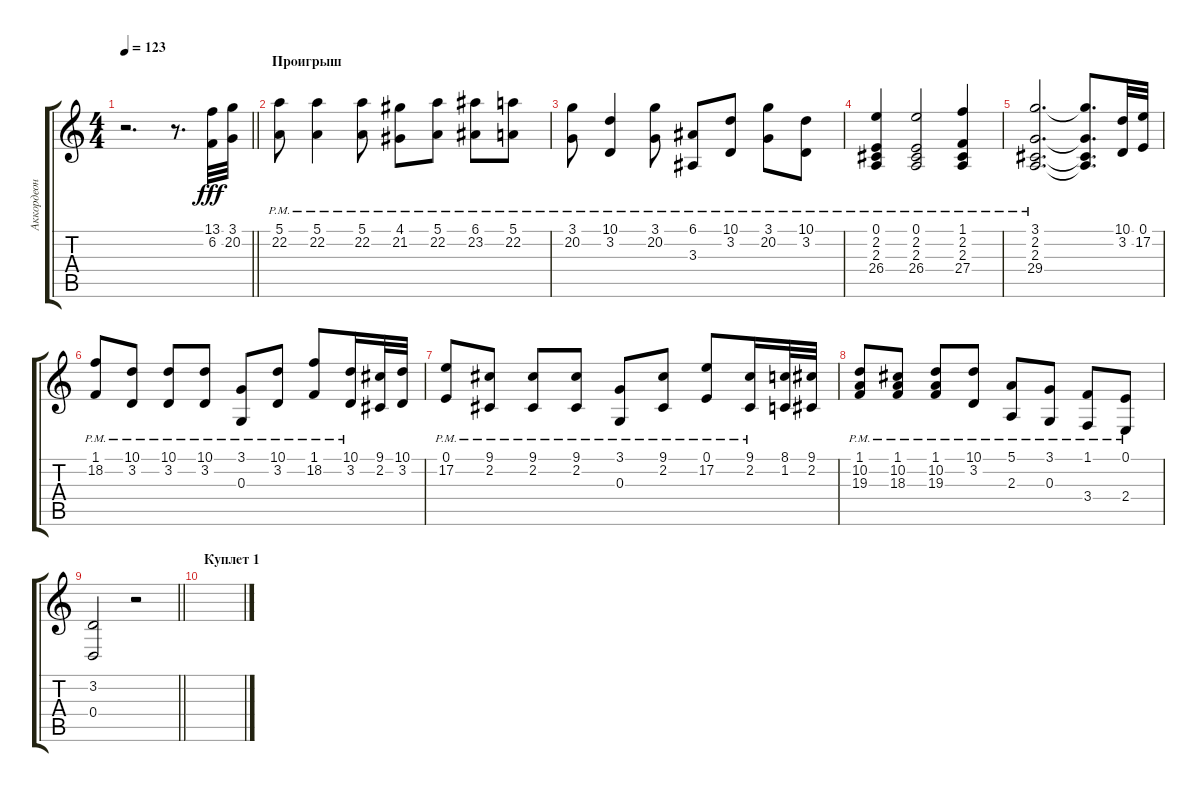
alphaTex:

\track ("Аккордеон 1 (соло)" "Аккордеон ") {instrument accordion}
\staff {score tabs}
\tuning (E4 B3 G3 D3 A2 E2) {hide}
\ts (4 4)
\tempo 123
\clef g2
\barLineRight lightlight
\ks c
r.2{d dy fff instrument accordion} r.8{d} (13.1 6.2).32 (3.1 20.2).32 |
\section ("" "Проигрыш")
(5.1{pm} 22.2{pm}).8 (5.1{pm} 22.2{pm}).4 (5.1{pm} 22.2{pm}).8 (4.1{pm} 21.2{pm}).8 (5.1{pm} 22.2{pm}).8 (6.1{pm} 23.2{pm}).8 (5.1{pm} 22.2{pm}).8 |
(3.1{pm} 20.2{pm}).8 (10.1{pm} 3.2{pm}).4 (3.1{pm} 20.2{pm}).8 (6.1{pm} 3.3{pm}).8 (10.1{pm} 3.2{pm}).8 (3.1{pm} 20.2{pm}).8 (10.1{pm} 3.2{pm}).8 |
(0.1{pm} 2.2{pm} 2.3{pm} 26.4{pm}).4 (0.1{pm} 2.2{pm} 2.3{pm} 26.4{pm}).2 (1.1{pm} 2.2{pm} 2.3{pm} 27.4{pm}).4 |
(3.1{pm} 2.2{pm} 2.3{pm} 29.4{pm}).2{d} (3.1{t} 2.2{t} 2.3{t} 29.4{t}).8{d} (10.1 3.2).32 (0.1 17.2).32 |
(1.1{pm} 18.2{pm}).8 (10.1{pm} 3.2{pm}).8 (10.1{pm} 3.2{pm}).8 (10.1{pm} 3.2{pm}).8 (3.1{pm} 0.3{pm}).8 (10.1{pm} 3.2{pm}).8 (1.1{pm} 18.2{pm}).8 (10.1{pm} 3.2{pm}).16 (9.1 2.2).32 (10.1 3.2).32 |
(0.1{pm} 17.2{pm}).8 (9.1{pm} 2.2{pm}).8 (9.1{pm} 2.2{pm}).8 (9.1{pm} 2.2{pm}).8 (3.1{pm} 0.3{pm}).8 (9.1{pm} 2.2{pm}).8 (0.1{pm} 17.2{pm}).8 (9.1{pm} 2.2{pm}).16 (8.1 1.2).32 (9.1 2.2).32 |
(1.1{pm} 10.2{pm} 19.3{pm}).8 (1.1{pm} 10.2{pm} 18.3{pm}).8 (1.1{pm} 10.2{pm} 19.3{pm}).8 (10.1{pm} 3.2{pm}).8 (5.1{pm} 2.3{pm}).8 (3.1{pm} 0.3{pm}).8 (1.1{pm} 3.4{pm}).8 (0.1{pm} 2.4{pm}).8 |
\barLineRight lightlight
(3.2 0.4).2 r.2 |
\section ("" "Куплет 1")
